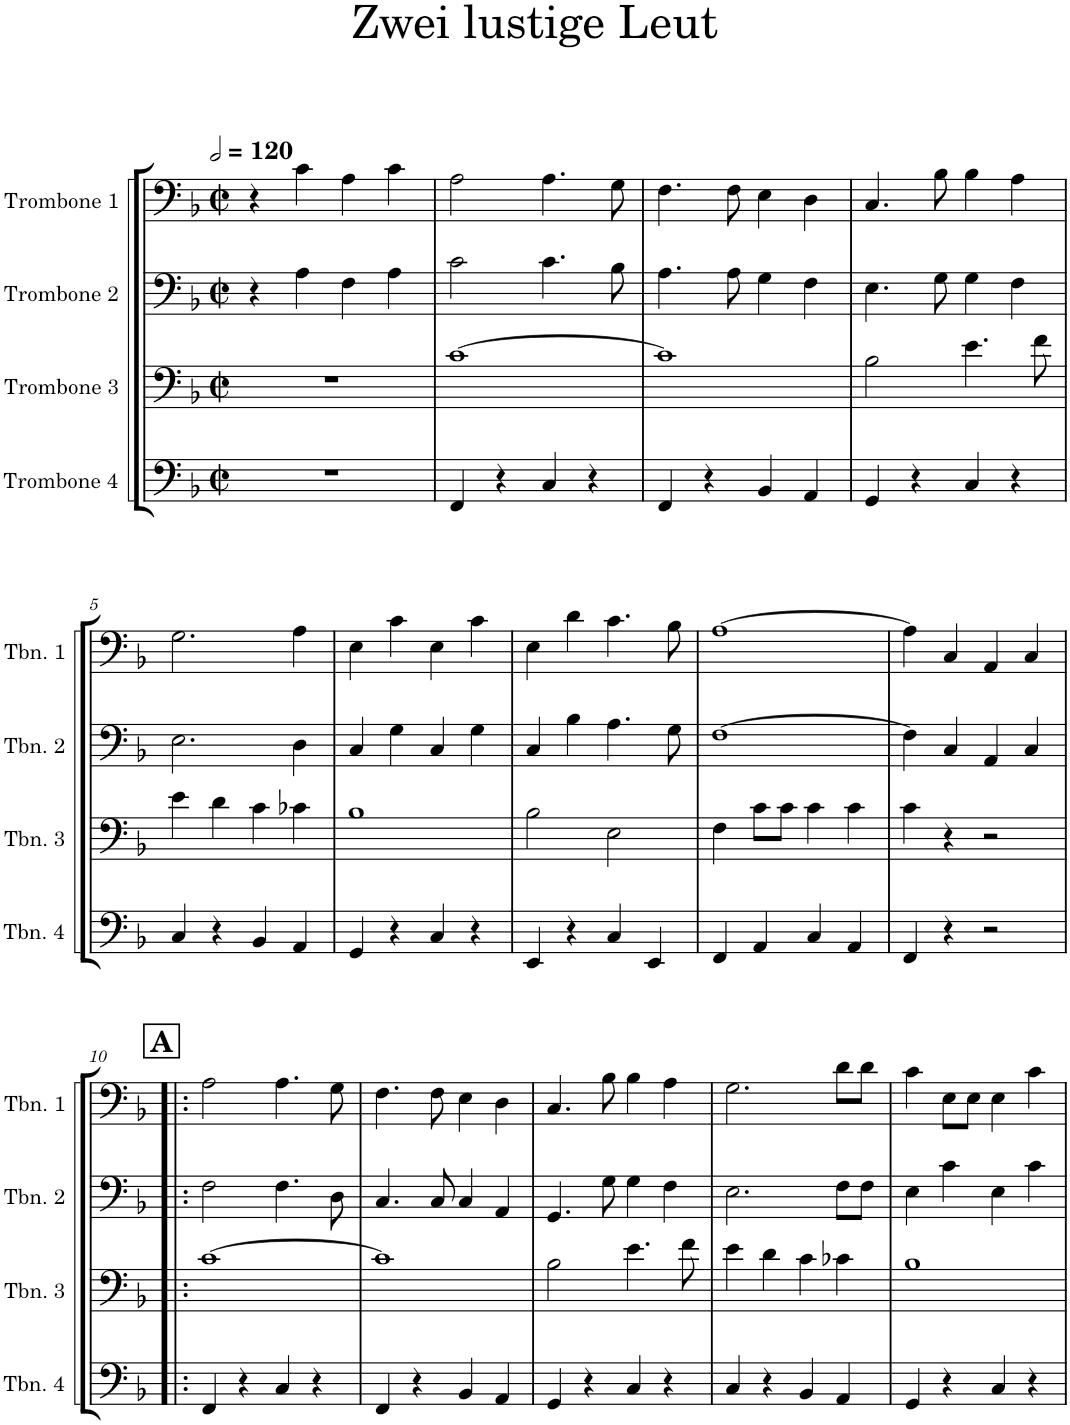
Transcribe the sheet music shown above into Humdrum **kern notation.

**kern	**kern	**kern	**kern
*part4	*part3	*part2	*part1
*staff4	*staff3	*staff2	*staff1
*I"Trombone 4	*I"Trombone 3	*I"Trombone 2	*I"Trombone 1
*I'Tbn. 4	*I'Tbn. 3	*I'Tbn. 2	*I'Tbn. 1
*clefF4	*clefF4	*clefF4	*clefF4
*k[b-]	*k[b-]	*k[b-]	*k[b-]
*M2/2	*M2/2	*M2/2	*M2/2
*met(c|)	*met(c|)	*met(c|)	*met(c|)
*MM240	*MM240	*MM240	*MM240
=1	=1	=1	=1
1r	1r	4r	4r
.	.	4A\	4c\
.	.	4F\	4A\
.	.	4A\	4c\
=2	=2	=2	=2
4FF/	[1c	2c\	2A\
4r	.	.	.
4C/	.	4.c\	4.A\
4r	.	.	.
.	.	8B-\	8G\
=3	=3	=3	=3
4FF/	1c]	4.A\	4.F\
4r	.	.	.
.	.	8A\	8F\
4BB-/	.	4G\	4E\
4AA/	.	4F\	4D\
=4	=4	=4	=4
4GG/	2B-\	4.E\	4.C/
4r	.	.	.
.	.	8G\	8B-\
4C/	4.e\	4G\	4B-\
4r	.	4F\	4A\
.	8f\	.	.
!!LO:LB:g=z
=5	=5	=5	=5
4C/	4e\	2.E\	2.G\
4r	4d\	.	.
4BB-/	4c\	.	.
4AA/	4c-X\	4D\	4A\
=6	=6	=6	=6
4GG/	1B-	4C/	4E\
4r	.	4G\	4c\
4C/	.	4C/	4E\
4r	.	4G\	4c\
=7	=7	=7	=7
4EE/	2B-\	4C/	4E\
4r	.	4B-\	4d\
4C/	2E\	4.A\	4.c\
4EE/	.	.	.
.	.	8G\	8B-\
=8	=8	=8	=8
4FF/	4F\	[1F	[1A
4AA/	8c\L	.	.
.	8c\J	.	.
4C/	4c\	.	.
4AA/	4c\	.	.
=9	=9	=9	=9
4FF/	4c\	4F\]	4A\]
4r	4r	4C/	4C/
2r	2r	4AA/	4AA/
.	.	4C/	4C/
!!LO:LB:g=z
!!LO:REH:place=s1:a:B:cj:fs=14:t=A
=10!|:	=10!|:	=10!|:	=10!|:
4FF/	[1c	2F\	2A\
4r	.	.	.
4C/	.	4.F\	4.A\
4r	.	.	.
.	.	8D\	8G\
=11	=11	=11	=11
4FF/	1c]	4.C/	4.F\
4r	.	.	.
.	.	8C/	8F\
4BB-/	.	4C/	4E\
4AA/	.	4AA/	4D\
=12	=12	=12	=12
4GG/	2B-\	4.GG/	4.C/
4r	.	.	.
.	.	8G\	8B-\
4C/	4.e\	4G\	4B-\
4r	.	4F\	4A\
.	8f\	.	.
=13	=13	=13	=13
4C/	4e\	2.E\	2.G\
4r	4d\	.	.
4BB-/	4c\	.	.
4AA/	4c-X\	8F\L	8d\L
.	.	8F\J	8d\J
=14	=14	=14	=14
4GG/	1B-	4E\	4c\
4r	.	4c\	8E\L
.	.	.	8E\J
4C/	.	4E\	4E\
4r	.	4c\	4c\
=	=	=	=
*-	*-	*-	*-
